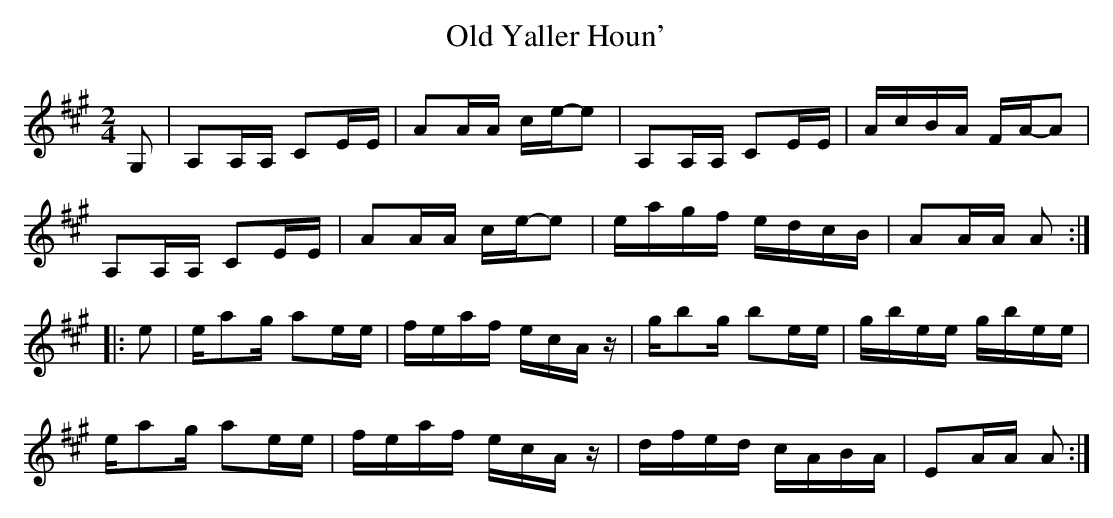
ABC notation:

X:1
T:Old Yaller Houn'
M:2/4
L:1/8
K:A
G,|A,A,/A,/ CE/E/|AA/A/ c/e/-e|A,A,/A,/ CE/E/|A/c/B/A/ F/A/-A|
A,A,/A,/ CE/E/|AA/A/ c/e/-e|e/a/g/f/ e/d/c/B/|AA/A/ A:|
|:e|e/ag/ ae/e/|f/e/a/f/ e/c/A/z/|g/bg/ be/e/|g/b/e/e/ g/b/e/e/|
e/ag/ ae/e/|f/e/a/f/ e/c/A/z/|d/f/e/d/ c/A/B/A/|EA/A/ A:|]
